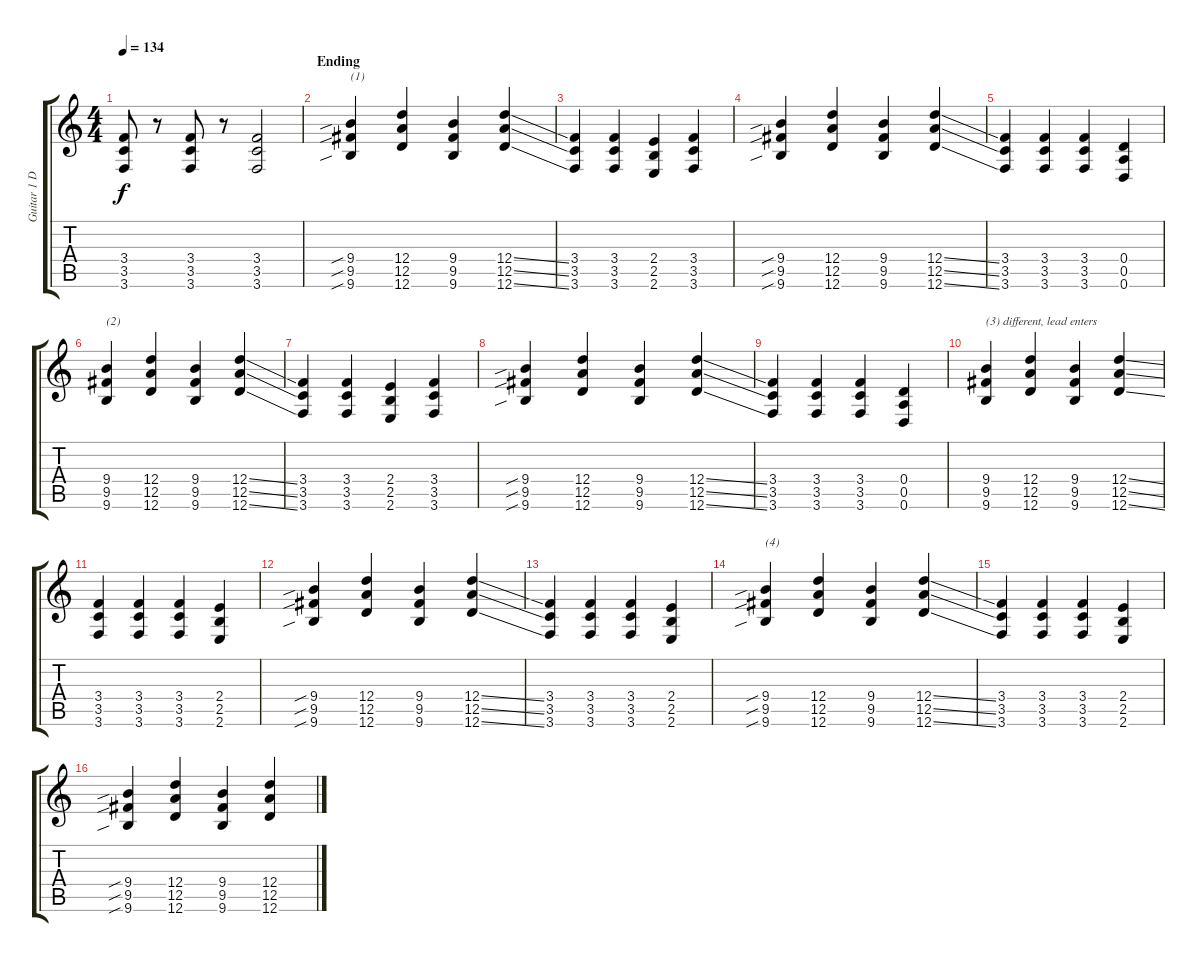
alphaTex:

\track ("Guitar 1 Drop D - rythm" "Guitar 1 D") {instrument distortionguitar}
\staff {score tabs}
\tuning (E4 B3 G3 D3 A2 D2) {hide}
\ts (4 4)
\tempo 134
\clef g2
\ks c
(3.4 3.5 3.6).8{dy f} r.8 (3.4 3.5 3.6).8 r.8 (3.4 3.5 3.6).2 |
\section ("" "Ending")
(9.4{sib} 9.5{sib} 9.6{sib}).4{txt "(1)"} (12.4 12.5 12.6).4 (9.4 9.5 9.6).4 (12.4{ss} 12.5{ss} 12.6{ss}).4 |
(3.4 3.5 3.6).4 (3.4 3.5 3.6).4 (2.4 2.5 2.6).4 (3.4 3.5 3.6).4 |
(9.4{sib} 9.5{sib} 9.6{sib}).4 (12.4 12.5 12.6).4 (9.4 9.5 9.6).4 (12.4{ss} 12.5{ss} 12.6{ss}).4 |
(3.4 3.5 3.6).4 (3.4 3.5 3.6).4 (3.4 3.5 3.6).4 (0.4 0.5 0.6).4 |
(9.4 9.5 9.6).4{txt "(2)"} (12.4 12.5 12.6).4 (9.4 9.5 9.6).4 (12.4{ss} 12.5{ss} 12.6{ss}).4 |
(3.4 3.5 3.6).4 (3.4 3.5 3.6).4 (2.4 2.5 2.6).4 (3.4 3.5 3.6).4 |
(9.4{sib} 9.5{sib} 9.6{sib}).4 (12.4 12.5 12.6).4 (9.4 9.5 9.6).4 (12.4{ss} 12.5{ss} 12.6{ss}).4 |
(3.4 3.5 3.6).4 (3.4 3.5 3.6).4 (3.4 3.5 3.6).4 (0.4 0.5 0.6).4 |
(9.4 9.5 9.6).4{txt "(3) different, lead enters"} (12.4 12.5 12.6).4 (9.4 9.5 9.6).4 (12.4{ss} 12.5{ss} 12.6{ss}).4 |
(3.4 3.5 3.6).4 (3.4 3.5 3.6).4 (3.4 3.5 3.6).4 (2.4 2.5 2.6).4 |
(9.4{sib} 9.5{sib} 9.6{sib}).4 (12.4 12.5 12.6).4 (9.4 9.5 9.6).4 (12.4{ss} 12.5{ss} 12.6{ss}).4 |
(3.4 3.5 3.6).4 (3.4 3.5 3.6).4 (3.4 3.5 3.6).4 (2.4 2.5 2.6).4 |
(9.4{sib} 9.5{sib} 9.6{sib}).4{txt "(4)"} (12.4 12.5 12.6).4 (9.4 9.5 9.6).4 (12.4{ss} 12.5{ss} 12.6{ss}).4 |
(3.4 3.5 3.6).4 (3.4 3.5 3.6).4 (3.4 3.5 3.6).4 (2.4 2.5 2.6).4 |
(9.4{sib} 9.5{sib} 9.6{sib}).4 (12.4 12.5 12.6).4 (9.4 9.5 9.6).4 (12.4{ss} 12.5{ss} 12.6{ss}).4
